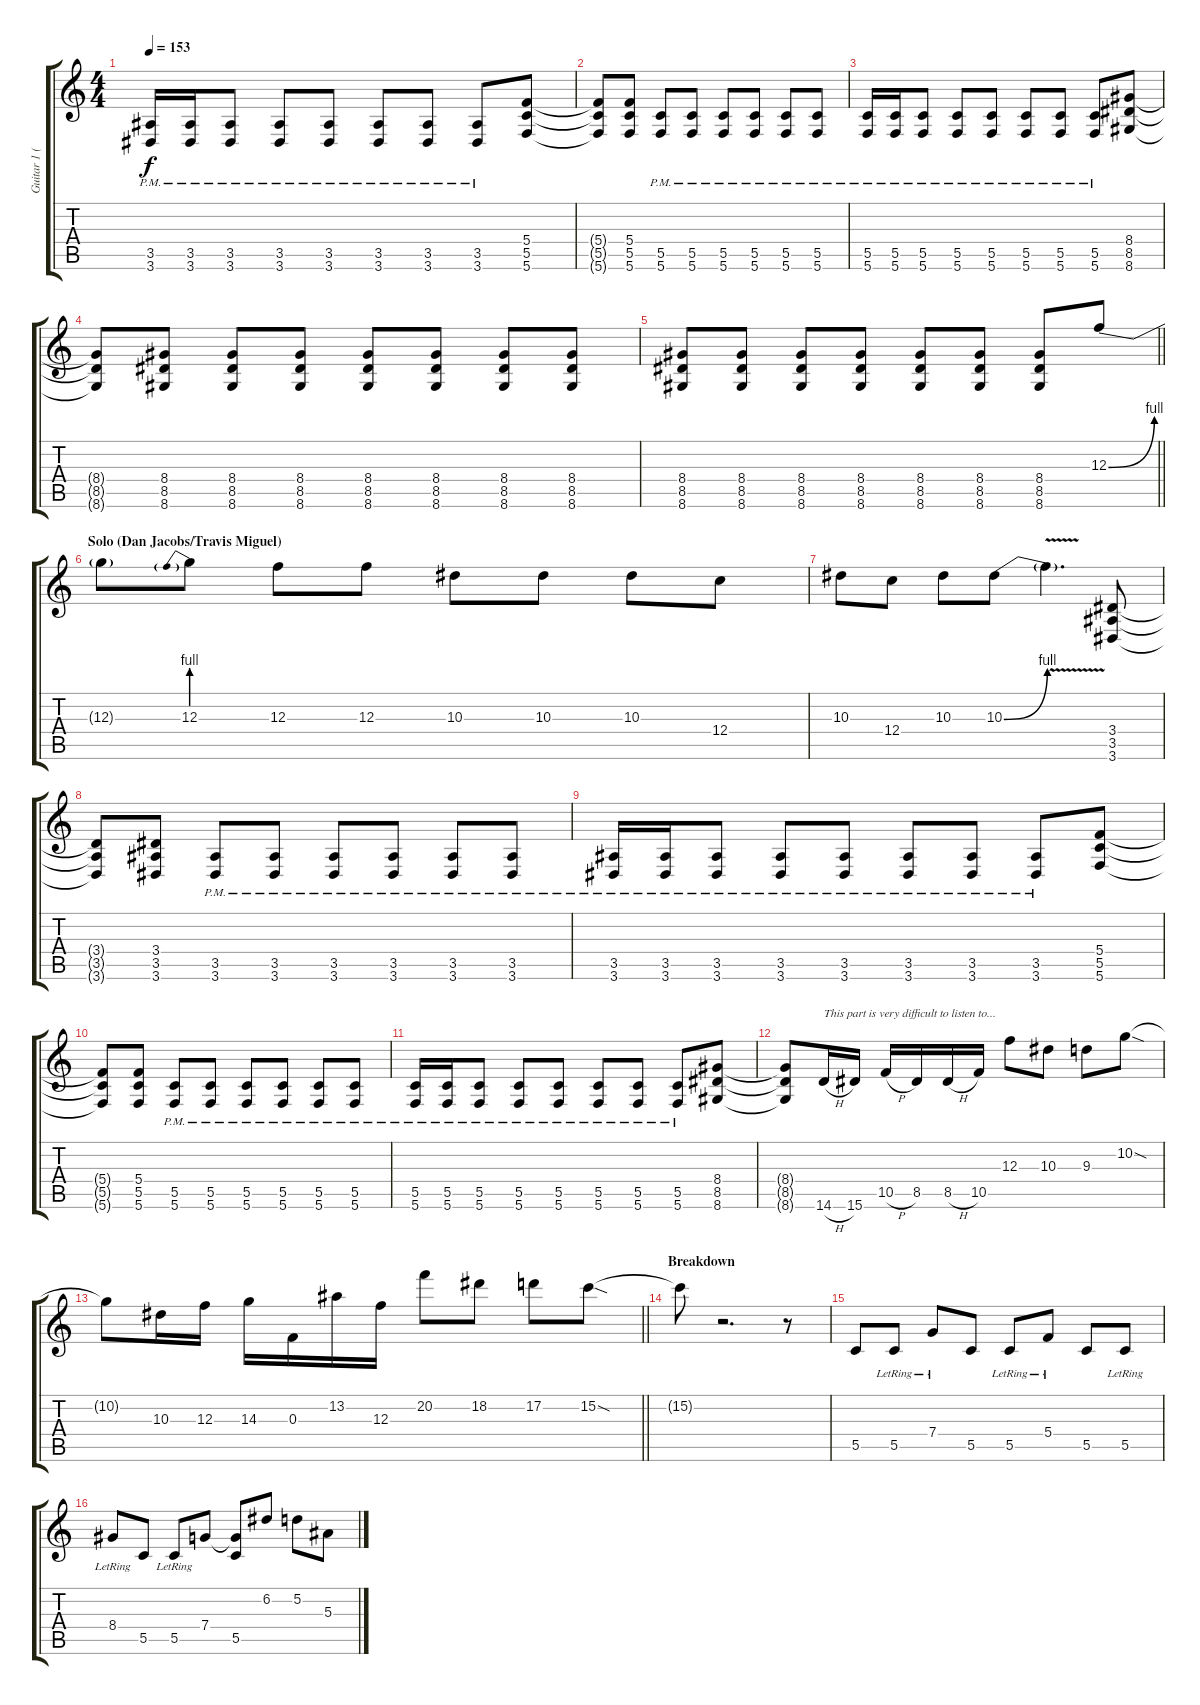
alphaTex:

\track ("Guitar 1 (Dan Jacobs)" "Guitar 1 (") {instrument distortionguitar}
\staff {score tabs}
\tuning (D4 A3 F3 C3 G2 C2) {hide}
\ts (4 4)
\tempo 153
\clef g2
\ks c
(3.5{pm} 3.6{pm}).16{dy f} (3.5{pm} 3.6{pm}).16 (3.5{pm} 3.6{pm}).8 (3.5{pm} 3.6{pm}).8 (3.5{pm} 3.6{pm}).8 (3.5{pm} 3.6{pm}).8 (3.5{pm} 3.6{pm}).8 (3.5{pm} 3.6{pm}).8 (5.4 5.5 5.6).8 |
(5.4{t} 5.5{t} 5.6{t}).8 (5.4 5.5 5.6).8 (5.5{pm} 5.6{pm}).8 (5.5{pm} 5.6{pm}).8 (5.5{pm} 5.6{pm}).8 (5.5{pm} 5.6{pm}).8 (5.5{pm} 5.6{pm}).8 (5.5{pm} 5.6{pm}).8 |
(5.5{pm} 5.6{pm}).16 (5.5{pm} 5.6{pm}).16 (5.5{pm} 5.6{pm}).8 (5.5{pm} 5.6{pm}).8 (5.5{pm} 5.6{pm}).8 (5.5{pm} 5.6{pm}).8 (5.5{pm} 5.6{pm}).8 (5.5{pm} 5.6{pm}).8 (8.4 8.5 8.6).8 |
(8.4{t} 8.5{t} 8.6{t}).8 (8.4 8.5 8.6).8 (8.4 8.5 8.6).8 (8.4 8.5 8.6).8 (8.4 8.5 8.6).8 (8.4 8.5 8.6).8 (8.4 8.5 8.6).8 (8.4 8.5 8.6).8 |
\barLineRight lightlight
(8.4 8.5 8.6).8 (8.4 8.5 8.6).8 (8.4 8.5 8.6).8 (8.4 8.5 8.6).8 (8.4 8.5 8.6).8 (8.4 8.5 8.6).8 (8.4 8.5 8.6).8 12.3{be (bend 0 0 60 4)}.8 |
\section ("" "Solo (Dan Jacobs/Travis Miguel)")
12.3{t}.8 12.3{be (prebend 0 4 60 4)}.8 12.3.8 12.3.8 10.3.8 10.3.8 10.3.8 12.4.8 |
10.3.8 12.4.8 10.3.8 10.3{be (bend 0 0 60 4)}.8 10.3{v t}.4{d} (3.4 3.5 3.6).8 |
(3.4{t} 3.5{t} 3.6{t}).8 (3.4 3.5 3.6).8 (3.5{pm} 3.6{pm}).8 (3.5{pm} 3.6{pm}).8 (3.5{pm} 3.6{pm}).8 (3.5{pm} 3.6{pm}).8 (3.5{pm} 3.6{pm}).8 (3.5{pm} 3.6{pm}).8 |
(3.5{pm} 3.6{pm}).16 (3.5{pm} 3.6{pm}).16 (3.5{pm} 3.6{pm}).8 (3.5{pm} 3.6{pm}).8 (3.5{pm} 3.6{pm}).8 (3.5{pm} 3.6{pm}).8 (3.5{pm} 3.6{pm}).8 (3.5{pm} 3.6{pm}).8 (5.4 5.5 5.6).8 |
(5.4{t} 5.5{t} 5.6{t}).8 (5.4 5.5 5.6).8 (5.5{pm} 5.6{pm}).8 (5.5{pm} 5.6{pm}).8 (5.5{pm} 5.6{pm}).8 (5.5{pm} 5.6{pm}).8 (5.5{pm} 5.6{pm}).8 (5.5{pm} 5.6{pm}).8 |
(5.5{pm} 5.6{pm}).16 (5.5{pm} 5.6{pm}).16 (5.5{pm} 5.6{pm}).8 (5.5{pm} 5.6{pm}).8 (5.5{pm} 5.6{pm}).8 (5.5{pm} 5.6{pm}).8 (5.5{pm} 5.6{pm}).8 (5.5{pm} 5.6{pm}).8 (8.4 8.5 8.6).8 |
(8.4{t} 8.5{t} 8.6{t}).8 14.6{h}.16{txt "This part is very difficult to listen to..." volume 13} 15.6.16 10.5{h}.16 8.5.16 8.5{h}.16 10.5.16 12.3.8 10.3.8 9.3.8 10.2{sod}.8 |
\barLineRight lightlight
10.2{t}.8 10.3.16 12.3.16 14.3.16 0.3.16 13.2.16 12.3.16 20.2.8 18.2.8 17.2.8 15.2{sod}.8 |
\section ("" "Breakdown")
15.2{t}.8 r.2{d} r.8 |
5.5.8{volume 10 instrument overdrivenguitar} 5.5{lr}.8 7.4{lr}.8 5.5.8 5.5{lr}.8 5.4{lr}.8 5.5.8 5.5{lr}.8 |
8.4{lr}.8 5.5.8 5.5{lr}.8 7.4.8 (7.4{t} 5.5).8 6.2.8 5.2.8 5.3.8
